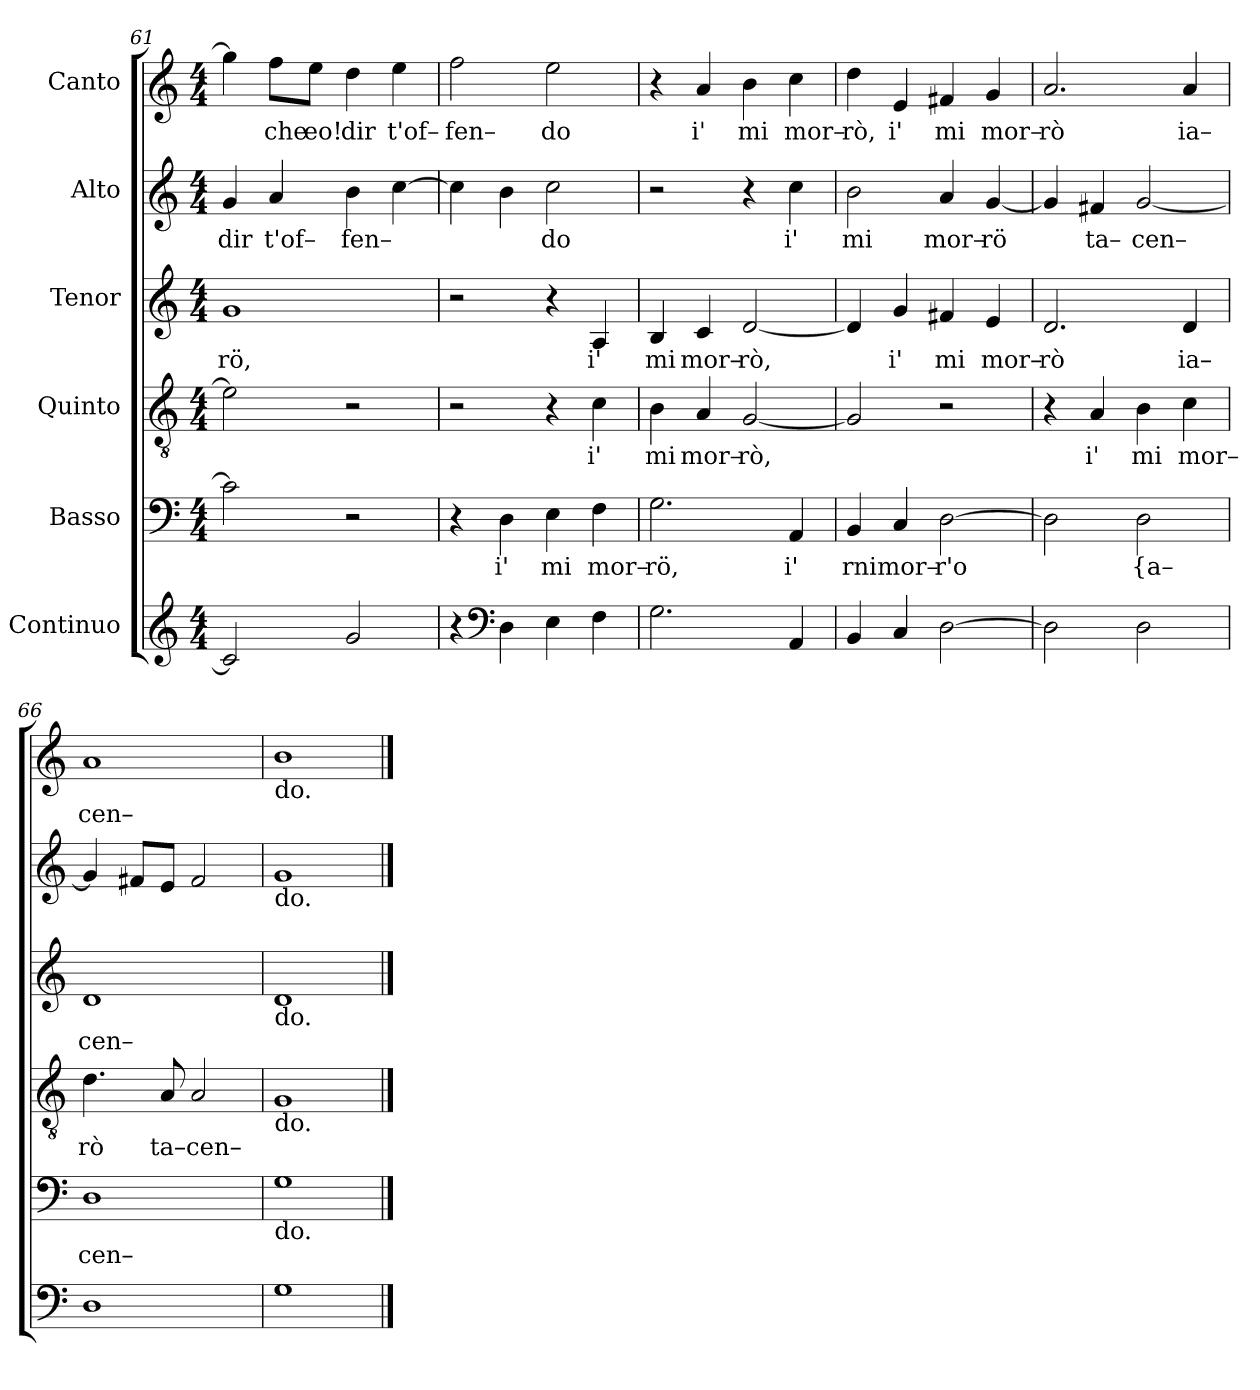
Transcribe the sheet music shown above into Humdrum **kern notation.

**kern	**kern	**text	**kern	**text	**kern	**text	**kern	**text	**kern	**text
*part6	*part5	*part5	*part4	*part4	*part3	*part3	*part2	*part2	*part1	*part1
*staff6	*staff5	*staff5	*staff4	*staff4	*staff3	*staff3	*staff2	*staff2	*staff1	*staff1
*I"Continuo	*I"Basso	*	*I"Quinto	*	*I"Tenor	*	*I"Alto	*	*I"Canto	*
*clefG2	*clefF4	*	*clefGv2	*	*clefG2	*	*clefG2	*	*clefG2	*
*k[]	*k[]	*	*k[]	*	*k[]	*	*k[]	*	*k[]	*
*M4/4	*M4/4	*	*M4/4	*	*M4/4	*	*M4/4	*	*M4/4	*
=61	=61	=61	=61	=61	=61	=61	=61	=61	=61	=61
!	!	!	!	!	!	!LO:LY:b	!	!LO:LY:b	!	!
2c/]	2c\]	.	2e\]	.	1g	rö,	4g/	dir	4gg\]	.
!	!	!	!	!	!	!	!	!LO:LY:b	!	!LO:LY:b
.	.	.	.	.	.	.	4a/	t'of–	8ff\L	che
!	!	!	!	!	!	!	!	!	!	!LO:LY:b
.	.	.	.	.	.	.	.	.	8ee\J	eo!
!	!	!	!	!	!	!	!	!LO:LY:b	!	!LO:LY:b
2g/	2r	.	2r	.	.	.	4b\	fen–	4dd\	dir
!	!	!	!	!	!	!	!	!	!	!LO:LY:b
.	.	.	.	.	.	.	[4cc\	.	4ee\	t'of–
=62	=62	=62	=62	=62	=62	=62	=62	=62	=62	=62
!	!	!	!	!	!	!	!	!	!	!LO:LY:b
4r	4r	.	2r	.	2r	.	4cc\]	.	2ff\	fen–
*clefF4	*	*	*	*	*	*	*	*	*	*
!	!	!LO:LY:b	!	!	!	!	!	!	!	!
4D\	4D\	i'	.	.	.	.	4b\	.	.	.
!	!	!LO:LY:b	!	!	!	!	!	!LO:LY:b	!	!LO:LY:b
4E\	4E\	mi	4r	.	4r	.	2cc\	do	2ee\	do
!	!	!LO:LY:b	!	!LO:LY:b	!	!LO:LY:b	!	!	!	!
4F\	4F\	mor–	4c\	i'	4A/	i'	.	.	.	.
=63	=63	=63	=63	=63	=63	=63	=63	=63	=63	=63
!	!	!LO:LY:b	!	!LO:LY:b	!	!LO:LY:b	!	!	!	!
2.G\	2.G\	rö,	4B\	mi	4B/	mi	2r	.	4r	.
!	!	!	!	!LO:LY:b	!	!LO:LY:b	!	!	!	!LO:LY:b
.	.	.	4A/	mor–	4c/	mor–	.	.	4a/	i'
!	!	!	!	!LO:LY:b	!	!LO:LY:b	!	!	!	!LO:LY:b
.	.	.	[2G/	rò,	[2d/	rò,	4r	.	4b\	mi
!	!	!LO:LY:b	!	!	!	!	!	!LO:LY:b	!	!LO:LY:b
4AA/	4AA/	i'	.	.	.	.	4cc\	i'	4cc\	mor–
=64	=64	=64	=64	=64	=64	=64	=64	=64	=64	=64
!	!	!LO:LY:b	!	!	!	!	!	!LO:LY:b	!	!LO:LY:b
4BB/	4BB/	rni	2G/]	.	4d/]	.	2b\	mi	4dd\	rò,
!	!	!LO:LY:b	!	!	!	!LO:LY:b	!	!	!	!LO:LY:b
4C/	4C/	mor–	.	.	4g/	i'	.	.	4e/	i'
!	!	!LO:LY:b	!	!	!	!LO:LY:b	!	!LO:LY:b	!	!LO:LY:b
[2D\	[2D\	r'o	2r	.	4f#X/	mi	4a/	mor–	4f#X/	mi
!	!	!	!	!	!	!LO:LY:b	!	!LO:LY:b	!	!LO:LY:b
.	.	.	.	.	4e/	mor–	[4g/	rö	4g/	mor–
=65	=65	=65	=65	=65	=65	=65	=65	=65	=65	=65
!	!	!	!	!	!	!LO:LY:b	!	!	!	!LO:LY:b
2D\]	2D\]	.	4r	.	2.d/	rò	4g/]	.	2.a/	rò
!	!	!	!	!LO:LY:b	!	!	!	!LO:LY:b	!	!
.	.	.	4A/	i'	.	.	4f#X/	ta–	.	.
!	!	!LO:LY:b	!	!LO:LY:b	!	!	!	!LO:LY:b	!	!
2D\	2D\	{a–	4B\	mi	.	.	[2g/	cen–	.	.
!	!	!	!	!LO:LY:b	!	!LO:LY:b	!	!	!	!LO:LY:b
.	.	.	4c\	mor–	4d/	ia–	.	.	4a/	ia–
=66	=66	=66	=66	=66	=66	=66	=66	=66	=66	=66
!	!	!LO:LY:b	!	!LO:LY:b	!	!LO:LY:b	!	!	!	!LO:LY:b
1D	1D	cen–	4.d\	rò	1d	cen–	4g/]	.	1a	cen–
.	.	.	.	.	.	.	8f#X/L	.	.	.
!	!	!	!	!LO:LY:b	!	!	!	!	!	!
.	.	.	8A/	ta–	.	.	8e/J	.	.	.
!	!	!	!	!LO:LY:b	!	!	!	!	!	!
.	.	.	2A/	cen–	.	.	2f#/	.	.	.
=67	=67	=67	=67	=67	=67	=67	=67	=67	=67	=67
!	!	!	!	!	!	!	!	!	!LO:TX:b:t=do.	!
!	!	!	!	!	!	!	!LO:TX:b:t=do.	!	!	!
!	!	!	!	!	!LO:TX:b:t=do.	!	!	!	!	!
!	!	!	!LO:TX:b:t=do.	!	!	!	!	!	!	!
!	!LO:TX:b:t=do.	!	!	!	!	!	!	!	!	!
1G	1G	.	1G	.	1d	.	1g	.	1b	.
==	==	==	==	==	==	==	==	==	==	==
*-	*-	*-	*-	*-	*-	*-	*-	*-	*-	*-
